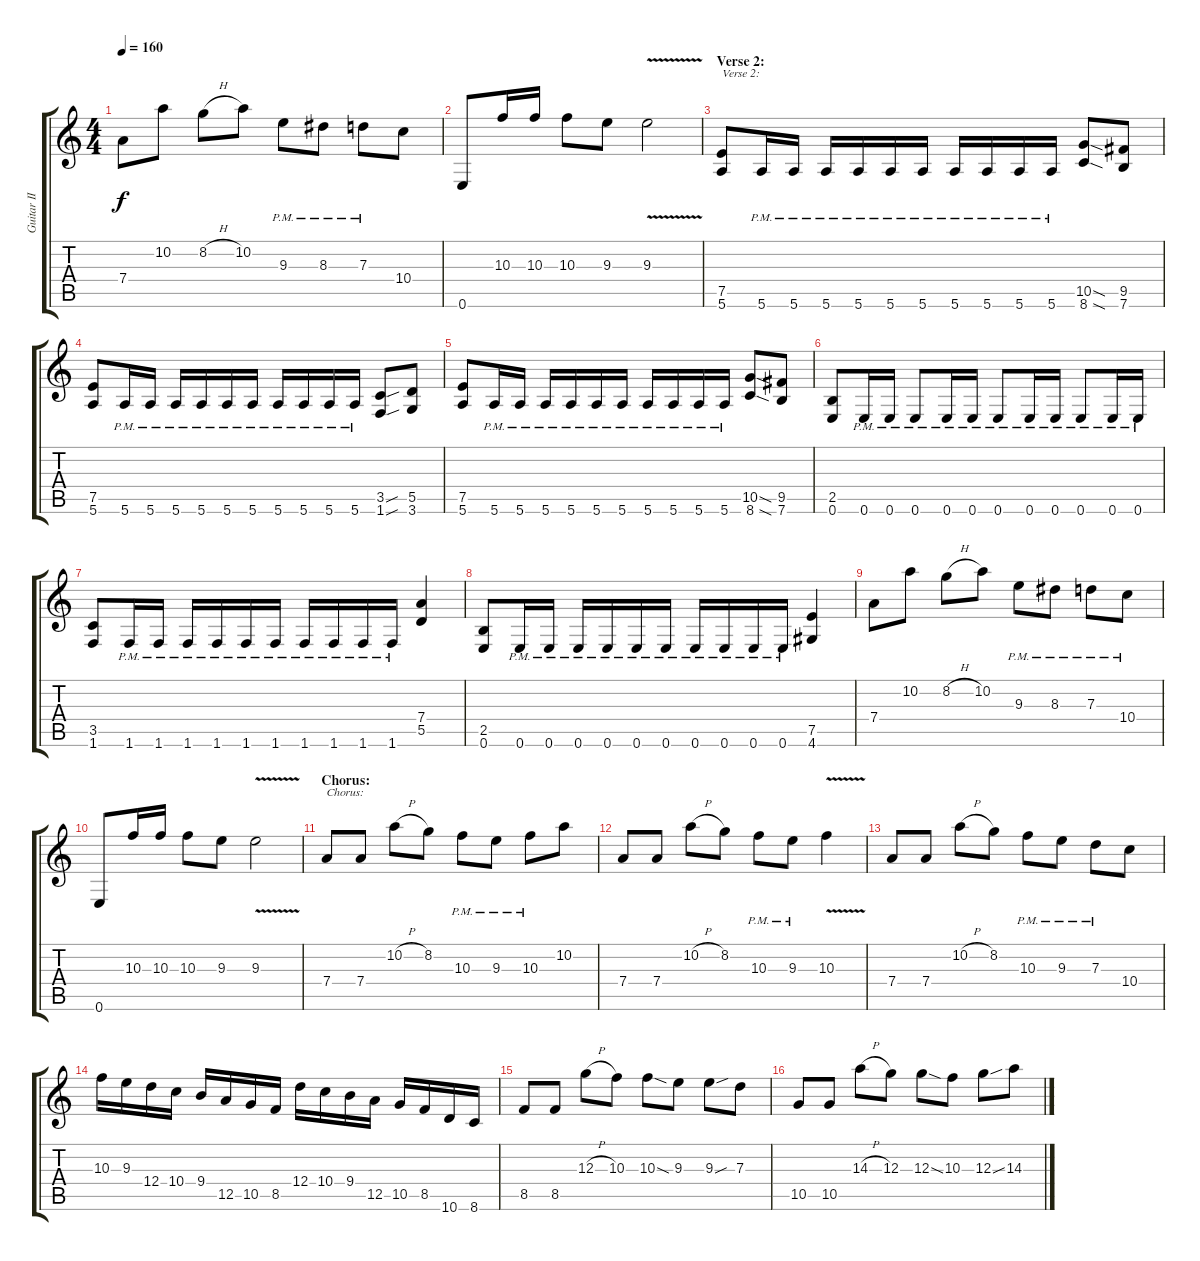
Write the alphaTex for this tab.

\track ("Guitar II" "Guitar II") {instrument distortionguitar}
\staff {score tabs}
\tuning (E4 B3 G3 D3 A2 E2) {hide}
\ts (4 4)
\tempo 160
\clef g2
\ks c
7.4.8{dy f} 10.2.8 8.2{h}.8 10.2.8 9.3{pm}.8 8.3{pm}.8 7.3{pm}.8 10.4.8 |
0.6.8 10.3.16 10.3.16 10.3.8 9.3.8 9.3{v}.2 |
\section ("" "Verse 2:")
(7.5 5.6).8{txt "Verse 2:"} 5.6{pm}.16 5.6{pm}.16 5.6{pm}.16 5.6{pm}.16 5.6{pm}.16 5.6{pm}.16 5.6{pm}.16 5.6{pm}.16 5.6{pm}.16 5.6{pm}.16 (10.5{sod} 8.6{sod}).8 (9.5 7.6).8 |
(7.5 5.6).8 5.6{pm}.16 5.6{pm}.16 5.6{pm}.16 5.6{pm}.16 5.6{pm}.16 5.6{pm}.16 5.6{pm}.16 5.6{pm}.16 5.6{pm}.16 5.6{pm}.16 (3.5{sou} 1.6{sou}).8 (5.5 3.6).8 |
(7.5 5.6).8 5.6{pm}.16 5.6{pm}.16 5.6{pm}.16 5.6{pm}.16 5.6{pm}.16 5.6{pm}.16 5.6{pm}.16 5.6{pm}.16 5.6{pm}.16 5.6{pm}.16 (10.5{sod} 8.6{sod}).8 (9.5 7.6).8 |
(2.5 0.6).8 0.6{pm}.16 0.6{pm}.16 0.6{pm}.8 0.6{pm}.16 0.6{pm}.16 0.6{pm}.8 0.6{pm}.16 0.6{pm}.16 0.6{pm}.8 0.6{pm}.16 0.6{pm}.16 |
(3.5 1.6).8 1.6{pm}.16 1.6{pm}.16 1.6{pm}.16 1.6{pm}.16 1.6{pm}.16 1.6{pm}.16 1.6{pm}.16 1.6{pm}.16 1.6{pm}.16 1.6{pm}.16 (7.4 5.5).4 |
(2.5 0.6).8 0.6{pm}.16 0.6{pm}.16 0.6{pm}.16 0.6{pm}.16 0.6{pm}.16 0.6{pm}.16 0.6{pm}.16 0.6{pm}.16 0.6{pm}.16 0.6{pm}.16 (7.5 4.6).4 |
7.4.8 10.2.8 8.2{h}.8 10.2.8 9.3{pm}.8 8.3{pm}.8 7.3{pm}.8 10.4{pm}.8 |
0.6.8 10.3.16 10.3.16 10.3.8 9.3.8 9.3{v}.2 |
\section ("" "Chorus:")
7.4.8{txt "Chorus:"} 7.4.8 10.2{h}.8 8.2.8 10.3{pm}.8 9.3{pm}.8 10.3{pm}.8 10.2.8 |
7.4.8 7.4.8 10.2{h}.8 8.2.8 10.3{pm}.8 9.3{pm}.8 10.3{v}.4 |
7.4.8 7.4.8 10.2{h}.8 8.2.8 10.3{pm}.8 9.3{pm}.8 7.3{pm}.8 10.4.8 |
10.3.16 9.3.16 12.4.16 10.4.16 9.4.16 12.5.16 10.5.16 8.5.16 12.4.16 10.4.16 9.4.16 12.5.16 10.5.16 8.5.16 10.6.16 8.6.16 |
8.5.8 8.5.8 12.3{h}.8 10.3.8 10.3{sod}.8 9.3.8 9.3{sou}.8 7.3.8 |
10.5.8 10.5.8 14.3{h}.8 12.3.8 12.3{sod}.8 10.3.8 12.3{sou}.8 14.3.8
